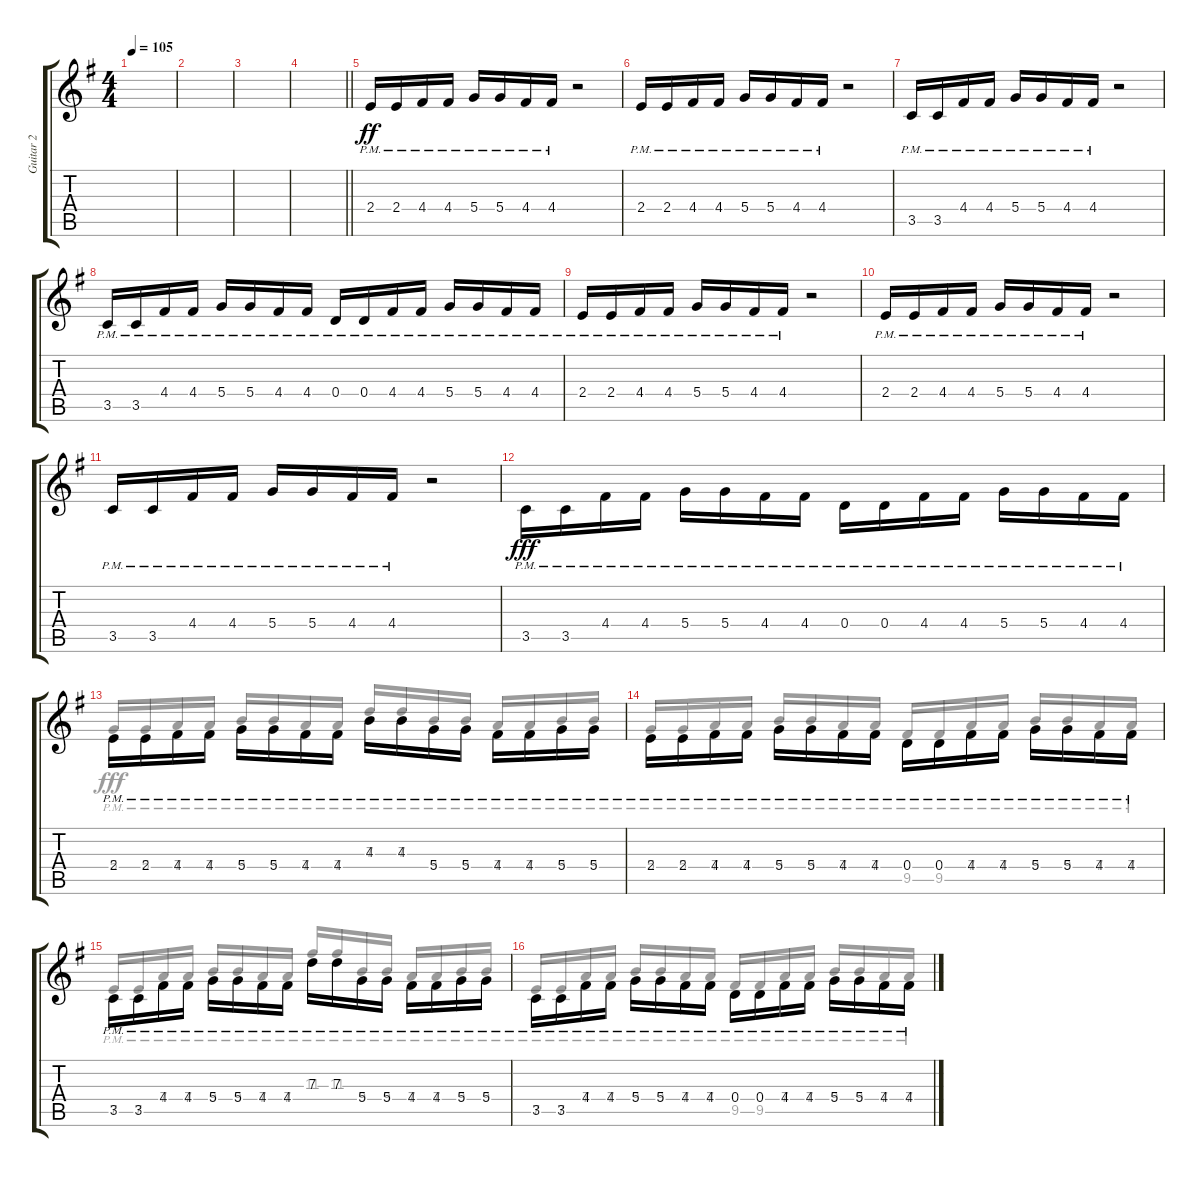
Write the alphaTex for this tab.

\track ("Guitar 2" "Guitar 2") {instrument distortionguitar}
\staff {score tabs}
\tuning (E4 B3 G3 D3 A2 E2) {hide}
\voice
\ts (4 4)
\tempo 105
\clef g2
\ks eminor
|
|
|
\barLineRight lightlight
|
2.4{pm}.16{dy ff} 2.4{pm}.16 4.4{pm}.16 4.4{pm}.16 5.4{pm}.16 5.4{pm}.16 4.4{pm}.16 4.4{pm}.16 r.2 |
2.4{pm}.16 2.4{pm}.16 4.4{pm}.16 4.4{pm}.16 5.4{pm}.16 5.4{pm}.16 4.4{pm}.16 4.4{pm}.16 r.2 |
3.5{pm}.16 3.5{pm}.16 4.4{pm}.16 4.4{pm}.16 5.4{pm}.16 5.4{pm}.16 4.4{pm}.16 4.4{pm}.16 r.2 |
3.5{pm}.16 3.5{pm}.16 4.4{pm}.16 4.4{pm}.16 5.4{pm}.16 5.4{pm}.16 4.4{pm}.16 4.4{pm}.16 0.4{pm}.16 0.4{pm}.16 4.4{pm}.16 4.4{pm}.16 5.4{pm}.16 5.4{pm}.16 4.4{pm}.16 4.4{pm}.16 |
2.4{pm}.16 2.4{pm}.16 4.4{pm}.16 4.4{pm}.16 5.4{pm}.16 5.4{pm}.16 4.4{pm}.16 4.4{pm}.16 r.2 |
2.4{pm}.16 2.4{pm}.16 4.4{pm}.16 4.4{pm}.16 5.4{pm}.16 5.4{pm}.16 4.4{pm}.16 4.4{pm}.16 r.2 |
3.5{pm}.16 3.5{pm}.16 4.4{pm}.16 4.4{pm}.16 5.4{pm}.16 5.4{pm}.16 4.4{pm}.16 4.4{pm}.16 r.2 |
3.5{pm}.16{dy fff beam Down} 3.5{pm}.16{beam Down} 4.4{pm}.16{beam Down} 4.4{pm}.16{beam Down} 5.4{pm}.16{beam Down} 5.4{pm}.16{beam Down} 4.4{pm}.16{beam Down} 4.4{pm}.16{beam Down} 0.4{pm}.16{beam Down} 0.4{pm}.16{beam Down} 4.4{pm}.16{beam Down} 4.4{pm}.16{beam Down} 5.4{pm}.16{beam Down} 5.4{pm}.16{beam Down} 4.4{pm}.16{beam Down} 4.4{pm}.16{beam Down} |
2.4{pm}.16{beam Down} 2.4{pm}.16{beam Down} 4.4{pm}.16{beam Down} 4.4{pm}.16{beam Down} 5.4{pm}.16{beam Down} 5.4{pm}.16{beam Down} 4.4{pm}.16{beam Down} 4.4{pm}.16{beam Down} 4.3{pm}.16{beam Down} 4.3{pm}.16{beam Down} 5.4{pm}.16{beam Down} 5.4{pm}.16{beam Down} 4.4{pm}.16{beam Down} 4.4{pm}.16{beam Down} 5.4{pm}.16{beam Down} 5.4{pm}.16{beam Down} |
2.4{pm}.16{beam Down} 2.4{pm}.16{beam Down} 4.4{pm}.16{beam Down} 4.4{pm}.16{beam Down} 5.4{pm}.16{beam Down} 5.4{pm}.16{beam Down} 4.4{pm}.16{beam Down} 4.4{pm}.16{beam Down} 0.4{pm}.16{beam Down} 0.4{pm}.16{beam Down} 4.4{pm}.16{beam Down} 4.4{pm}.16{beam Down} 5.4{pm}.16{beam Down} 5.4{pm}.16{beam Down} 4.4{pm}.16{beam Down} 4.4{pm}.16{beam Down} |
3.5{pm}.16{beam Down} 3.5{pm}.16{beam Down} 4.4{pm}.16{beam Down} 4.4{pm}.16{beam Down} 5.4{pm}.16{beam Down} 5.4{pm}.16{beam Down} 4.4{pm}.16{beam Down} 4.4{pm}.16{beam Down} 7.3{pm}.16{beam Down} 7.3{pm}.16{beam Down} 5.4{pm}.16{beam Down} 5.4{pm}.16{beam Down} 4.4{pm}.16{beam Down} 4.4{pm}.16{beam Down} 5.4{pm}.16{beam Down} 5.4{pm}.16{beam Down} |
3.5{pm}.16{beam Down} 3.5{pm}.16{beam Down} 4.4{pm}.16{beam Down} 4.4{pm}.16{beam Down} 5.4{pm}.16{beam Down} 5.4{pm}.16{beam Down} 4.4{pm}.16{beam Down} 4.4{pm}.16{beam Down} 0.4{pm}.16{beam Down} 0.4{pm}.16{beam Down} 4.4{pm}.16{beam Down} 4.4{pm}.16{beam Down} 5.4{pm}.16{beam Down} 5.4{pm}.16{beam Down} 4.4{pm}.16{beam Down} 4.4{pm}.16{beam Down}
\voice
\clef g2
\ottava regular
\simile none
\ks eminor
|
|
|
\barLineRight lightlight
|
|
|
|
|
|
|
|
|
5.4{pm}.16{beam Up} 5.4{pm}.16{beam Up} 7.4{pm}.16{beam Up} 7.4{pm}.16{beam Up} 9.4{pm}.16{beam Up} 9.4{pm}.16{beam Up} 7.4{pm}.16{beam Up} 7.4{pm}.16{beam Up} 7.3{pm}.16{beam Up} 7.3{pm}.16{beam Up} 9.4{pm}.16{beam Up} 9.4{pm}.16{beam Up} 7.4{pm}.16{beam Up} 7.4{pm}.16{beam Up} 9.4{pm}.16{beam Up} 9.4{pm}.16{beam Up} |
5.4{pm}.16{dy fff beam Up} 5.4{pm}.16{beam Up} 7.4{pm}.16{beam Up} 7.4{pm}.16{beam Up} 9.4{pm}.16{beam Up} 9.4{pm}.16{beam Up} 7.4{pm}.16{beam Up} 7.4{pm}.16{beam Up} 9.5{pm}.16{beam Up} 9.5{pm}.16{beam Up} 7.4{pm}.16{beam Up} 7.4{pm}.16{beam Up} 9.4{pm}.16{beam Up} 9.4{pm}.16{beam Up} 7.4{pm}.16{beam Up} 7.4{pm}.16{beam Up} |
7.5{pm}.16{beam Up} 7.5{pm}.16{beam Up} 7.4{pm}.16{beam Up} 7.4{pm}.16{beam Up} 9.4{pm}.16{beam Up} 9.4{pm}.16{beam Up} 7.4{pm}.16{beam Up} 7.4{pm}.16{beam Up} 11.3{pm}.16{beam Up} 11.3{pm}.16{beam Up} 9.4{pm}.16{beam Up} 9.4{pm}.16{beam Up} 7.4{pm}.16{beam Up} 7.4{pm}.16{beam Up} 9.4{pm}.16{beam Up} 9.4{pm}.16{beam Up} |
7.5{pm}.16{beam Up} 7.5{pm}.16{beam Up} 7.4{pm}.16{beam Up} 7.4{pm}.16{beam Up} 9.4{pm}.16{beam Up} 9.4{pm}.16{beam Up} 7.4{pm}.16{beam Up} 7.4{pm}.16{beam Up} 9.5{pm}.16{beam Up} 9.5{pm}.16{beam Up} 7.4{pm}.16{beam Up} 7.4{pm}.16{beam Up} 9.4{pm}.16{beam Up} 9.4{pm}.16{beam Up} 7.4{pm}.16{beam Up} 7.4{pm}.16{beam Up}
